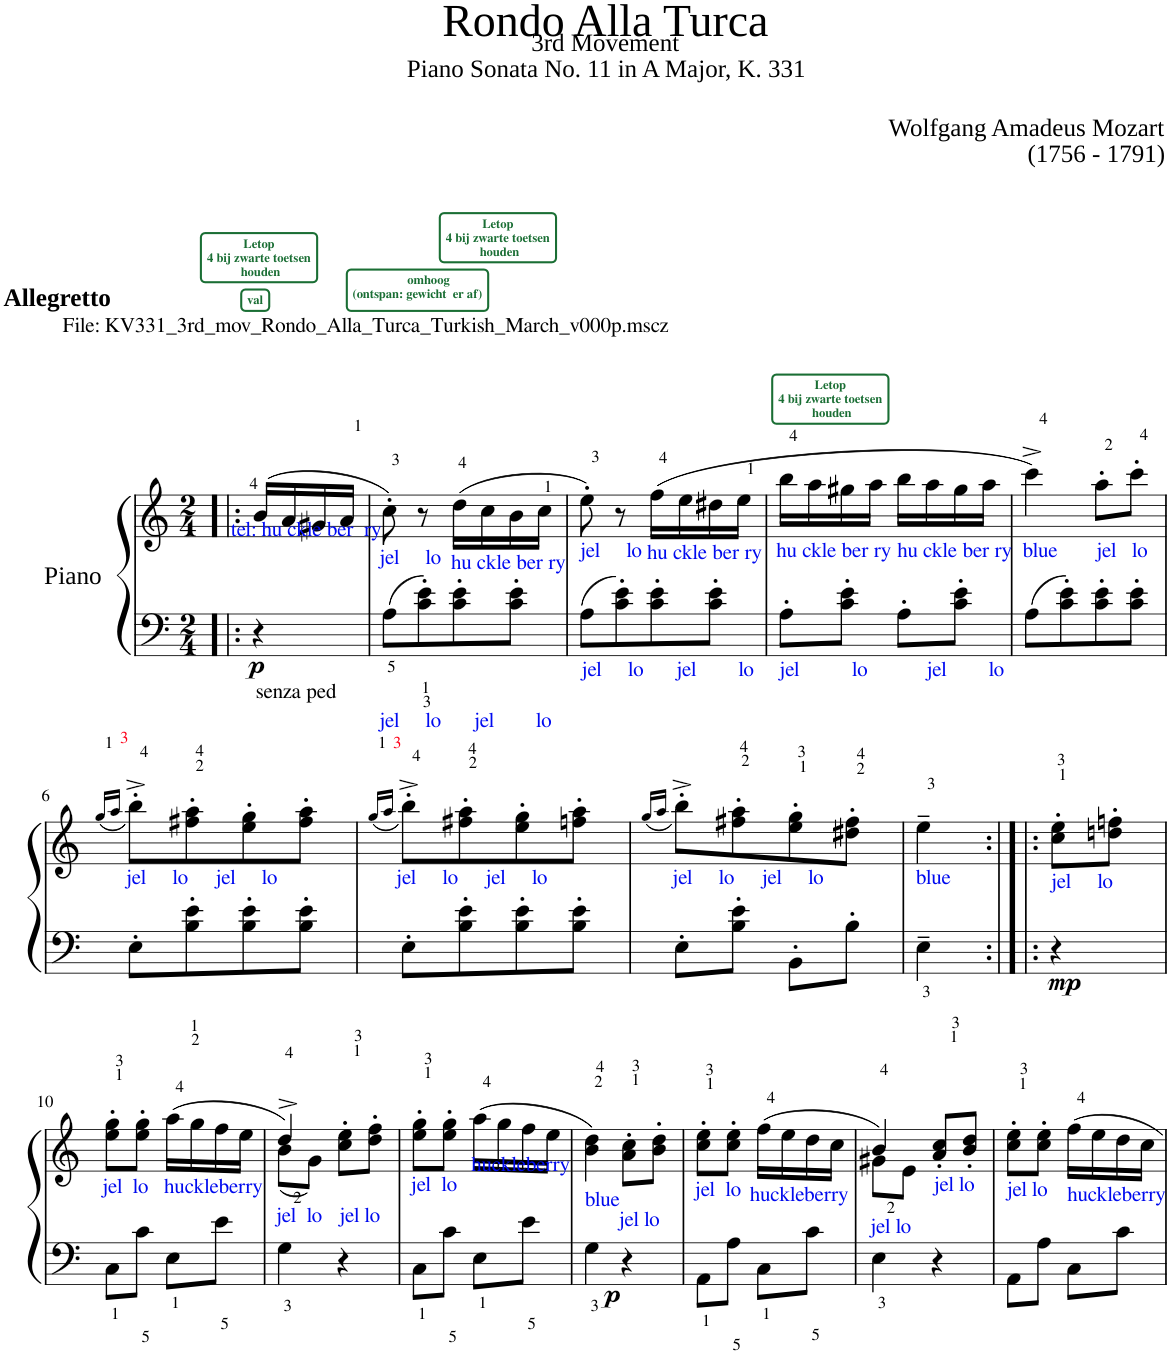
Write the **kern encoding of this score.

**kern	**kern	**dynam
*part1	*part1	*part1
*staff2	*staff1	*staff1/2
*I"Piano	*	*
*I'Pno	*	*
*clefF4	*clefG2	*
*k[]	*k[]	*
*M2/4	*M2/4	*
=1!|:	=1!|:	=1!|:
!	!LO:TX:a:B:t=Allegretto	!
!	!LO:TX:a:t=File&colon; KV331_3rd_mov_Rondo_Alla_Turca_Turkish_March_v000p.mscz	!
!	!LO:TX:a:color=#000AF3:t=tel&colon; hu ckle ber  ry	!
!	!LO:TX:a:B:color=#1A6E34:t=val	!
!	!LO:TX:a:B:color=#1A6E34:t=Letop	!
!	!LO:TX:a:t=4 bij zwarte toetsen	!
!	!LO:TX:a:t=houden	!
!LO:TX:b:t=senza ped	!	!
!	!	!LO:DY:b=2
4r	(16b/LL	p
.	16a/	.
.	16g#X/	.
.	16a/JJ	.
=2	=2	=2
!	!LO:TX:b:color=#000AF3:t=jel     lo	!
!	!LO:TX:a:B:color=#1A6E34:t=omhoog	!
!	!LO:TX:a:t=(ontspan&colon; gewicht  er af)	!
!LO:TX:b:color=#000AF1:t=jel     lo      jel        lo	!	!
8A<\L	8cc'\)	.
8c\<'< 8e\<'<	8r	.
!	!LO:TX:b:color=#000AF2:t=hu ckle ber ry	!
!	!LO:TX:a:B:color=#1A6E34:t=Letop	!
!	!LO:TX:a:t=4 bij zwarte toetsen	!
!	!LO:TX:a:t=houden	!
8c\' 8e\'	(16dd\LL	.
.	16cc\	.
8c\' 8e\'J	16b\	.
.	16cc\JJ	.
=3	=3	=3
!	!LO:TX:b:color=#000AF0:t=jel     lo	!
!LO:TX:b:color=#000AEF:t=jel     lo      jel        lo	!	!
8A\L	8ee'\)	.
8c\' 8e\'	8r	.
!	!LO:TX:b:color=#000AEF:t=hu ckle ber ry	!
8c\' 8e\'	(16ff\LL	.
.	16ee\	.
8c\' 8e\'J	16dd#X\	.
.	16ee\JJ	.
=4	=4	=4
!	!LO:TX:b:color=#000AEF:t=hu ckle ber ry	!
!	!LO:TX:a:B:color=#1A6E34:t=Letop	!
!	!LO:TX:a:t=4 bij zwarte toetsen	!
!	!LO:TX:a:t=houden	!
!LO:TX:b:color=#000AF1:t=jel          lo           jel        lo	!	!
8A'\L	16bb\LL	.
.	16aa\	.
8c\' 8e\'J	16gg#X\	.
.	16aa\JJ	.
!	!LO:TX:b:color=#000AEF:t=hu ckle ber ry	!
8A'\L	16bb\LL	.
.	16aa\	.
8c\' 8e\'J	16gg#\	.
.	16aa\JJ	.
=5	=5	=5
!	!LO:TX:b:color=#000AEF:t=blue	!
8A\L	4ccc^\)	.
8c\' 8e\'	.	.
!	!LO:TX:b:color=#000AEF:t=jel   lo	!
8c\' 8e\'	8aa'\L	.
8c\' 8e\'J	8ccc'\J	.
!!LO:LB:g=z
=6	=6	=6
.	(16qgg/LL	.
.	16qaa/JJ	.
!	!LO:TX:b:color=#000AEF:t=jel     lo     jel     lo	!
8E'\L	8bb'^\L)	.
8B\<'< 8e\<'<	8ff#X\' 8aa\'	.
8B\' 8e\'	8ee\' 8gg\'	.
8B\' 8e\'J	8ff#\' 8aa\'J	.
=7	=7	=7
.	(16qgg/LL	.
.	16qaa/JJ	.
!	!LO:TX:b:color=#000AEF:t=jel     lo     jel     lo	!
8E'\L	8bb'^\L)	.
8B\' 8e\'	8ff#X\' 8aa\'	.
8B\' 8e\'	8ee\' 8gg\'	.
8B\' 8e\'J	8ffn\' 8aa\'J	.
=8	=8	=8
.	(16qgg/LL	.
.	16qaa/JJ	.
!	!LO:TX:b:color=#000AEE:t=jel     lo     jel     lo	!
8E'\L	8bb'^\L)	.
8B\' 8e\'J	8ff#X\' 8aa\'	.
8BB'\L	8ee\' 8gg\'	.
8B'\J	8dd#X\' 8ff#\'J	.
=9	=9	=9
!	!LO:TX:b:color=#000AEF:t=blue	!
4E<~\	4ee~\	.
=9:|!|:	=9:|!|:	=9:|!|:
!	!LO:TX:b:color=#000AEE:t=jel     lo	!
!	!	!LO:DY:b=2
4r	8cc\' 8ee\'L	mp
.	8ddn\' 8ffn\'J	.
!!LO:LB:g=z
=10	=10	=10
!	!LO:TX:b:color=#000AEE:t=jel  lo   huckleberry	!
8C<\L	8ee\' 8gg\'L	.
8c<\J	8ee\' 8gg\'J	.
8E<\L	(16aa\LL	.
.	16gg\	.
8e<\J	16ff\	.
.	16ee\JJ	.
=11	=11	=11
*	*^	*
!	!LO:TX:b:color=#000AEE:t=jel  lo   jel lo	!	!
4G<\	4dd^/)	(8b\L	.
.	.	8g\J)	.
4r	8cc\' 8ee\'L	4ryy	.
.	8dd\' 8ff\'J	.	.
*	*v	*v	*
=12	=12	=12
!	!LO:TX:b:color=#000AEE:t=jel  lo	!
8C<\L	8ee\' 8gg\'L	.
8c<\J	8ee\' 8gg\'J	.
!	!LO:TX:a:color=#000AEE:t=huckleberry	!
8E<\L	(16aa\LL	.
.	16gg\	.
8e<\J	16ff\	.
.	16ee\JJ	.
=13	=13	=13
!	!LO:TX:b:color=#000AEE:t=blue	!
!	!	!LO:DY:b=2
4G<\	4b\ 4dd\)	p
!	!LO:TX:b:color=#000AEE:t=jel lo	!
4r	8a\' 8cc\'L	.
.	8b\' 8dd\'J	.
=14	=14	=14
!	!LO:TX:b:color=#000AEE:t=jel  lo	!
8AA<\L	8cc\' 8ee\'L	.
8A<\J	8cc\' 8ee\'J	.
!	!LO:TX:b:color=#000AEE:t=huckleberry	!
8C<\L	(16ff\LL	.
.	16ee\	.
8c<\J	16dd\	.
.	16cc\JJ	.
=15	=15	=15
*	*^	*
!	!LO:TX:b:color=#000AEE:t=jel lo	!	!
4E<\	4b/)	8g#X\L	.
.	.	8e\J	.
!	!LO:TX:b:color=#000AEE:t=jel lo	!	!
4r	8a/' 8cc/'L	4ryy	.
.	8b/' 8dd/'J	.	.
*	*v	*v	*
=16	=16	=16
!	!LO:TX:b:color=#000AEE:t=jel lo	!
8AA\L	8cc\' 8ee\'L	.
8A\J	8cc\' 8ee\'J	.
!	!LO:TX:b:color=#000AEE:t=huckleberry	!
8C\L	16ff\LL	.
.	16ee\	.
8c\J	16dd\	.
.	16cc\JJ	.
=	=	=
*-	*-	*-
